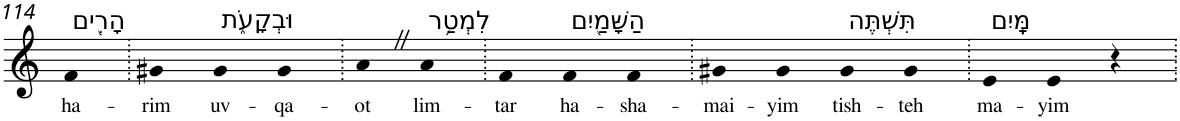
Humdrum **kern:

**kern	**text
*part1	*part1
*staff1	*staff1
*I"Piano	*
*I'Pno	*
!!LO:PB:g=z
*clefG2	*
*k[]	*
=114	=114
!LO:TX:a:t=הָרִ֖ים	!
!	!LO:LY:b
4f	ha-
=115.	=115.
!	!LO:LY:b
4g#X	-rim
!LO:TX:a:t=וּבְקָעֹ֑ת	!
!	!LO:LY:b
4g#	uv-
!	!LO:LY:b
4g#	-qa-
=116.	=116.
!	!LO:LY:b
4aZ	-ot
!LO:TX:a:t=לִמְטַ֥ר	!
!	!LO:LY:b
4a	lim-
=117.	=117.
!	!LO:LY:b
4f	-tar
!LO:TX:a:t=הַשָּׁמַ֖יִם	!
!	!LO:LY:b
4f	ha-
!	!LO:LY:b
4f	-sha-
=118.	=118.
!	!LO:LY:b
4g#X	-mai-
!	!LO:LY:b
4g#	-yim
!LO:TX:a:t=תִּשְׁתֶּה	!
!	!LO:LY:b
4g#	tish-
!	!LO:LY:b
4g#	-teh
=119.	=119.
!LO:TX:a:t=מָּֽיִם	!
!	!LO:LY:b
4e	ma-
!	!LO:LY:b
4e	-yim
4r	.
=.	=.
*-	*-
